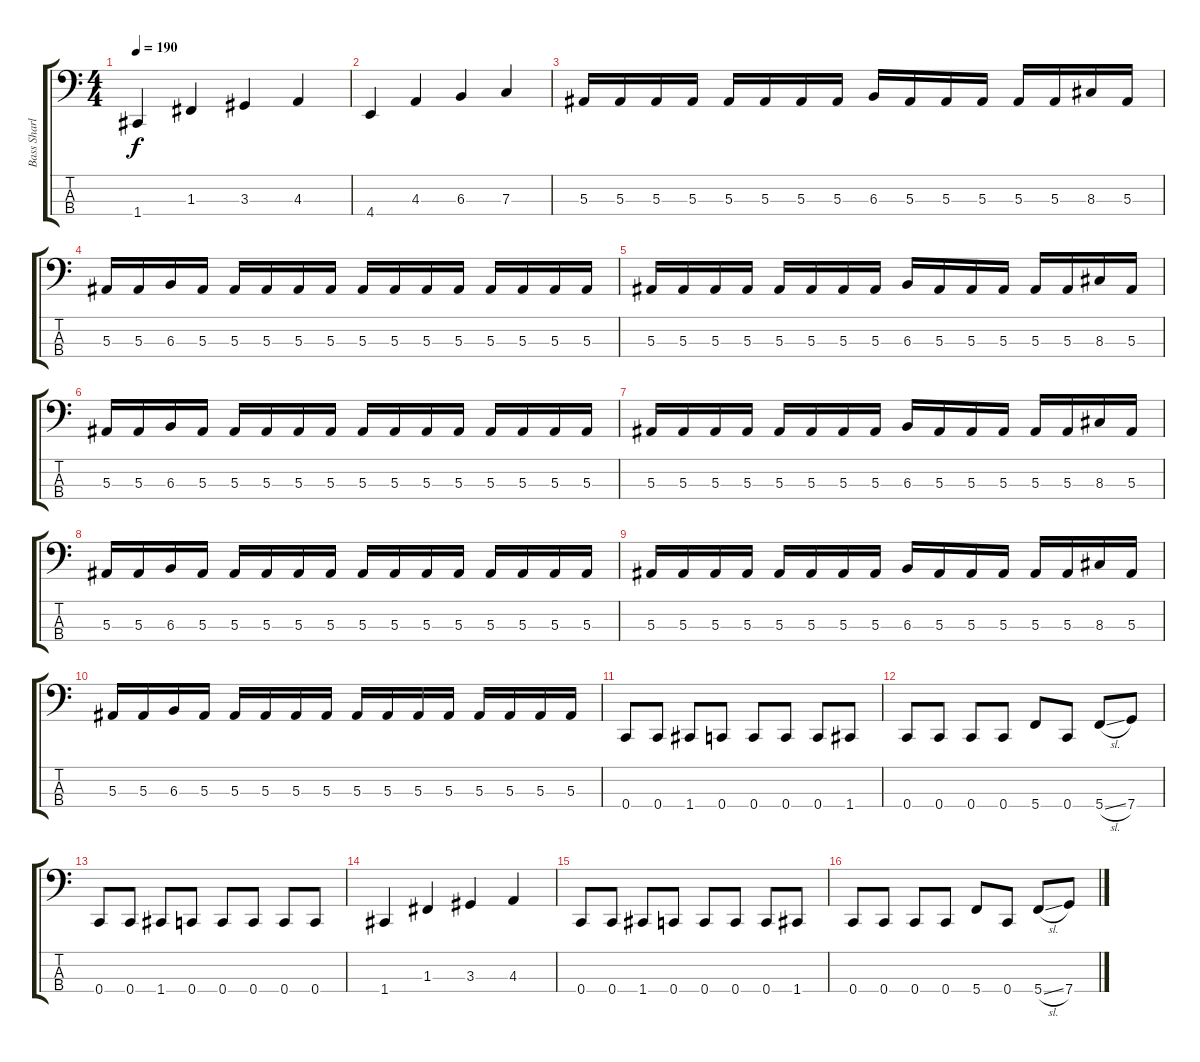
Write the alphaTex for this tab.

\track ("Bass Sharlee" "Bass Sharl") {instrument electricbasspick}
\staff {score tabs}
\tuning (Eb2 Bb1 F1 C1) {hide}
\ts (4 4)
\tempo 190
\clef f4
\ks c
1.4.4{dy f} 1.3.4 3.3.4 4.3.4 |
4.4.4 4.3.4 6.3.4 7.3.4 |
5.3.16 5.3.16 5.3.16 5.3.16 5.3.16 5.3.16 5.3.16 5.3.16 6.3.16 5.3.16 5.3.16 5.3.16 5.3.16 5.3.16 8.3.16 5.3.16 |
5.3.16 5.3.16 6.3.16 5.3.16 5.3.16 5.3.16 5.3.16 5.3.16 5.3.16 5.3.16 5.3.16 5.3.16 5.3.16 5.3.16 5.3.16 5.3.16 |
5.3.16 5.3.16 5.3.16 5.3.16 5.3.16 5.3.16 5.3.16 5.3.16 6.3.16 5.3.16 5.3.16 5.3.16 5.3.16 5.3.16 8.3.16 5.3.16 |
5.3.16 5.3.16 6.3.16 5.3.16 5.3.16 5.3.16 5.3.16 5.3.16 5.3.16 5.3.16 5.3.16 5.3.16 5.3.16 5.3.16 5.3.16 5.3.16 |
5.3.16 5.3.16 5.3.16 5.3.16 5.3.16 5.3.16 5.3.16 5.3.16 6.3.16 5.3.16 5.3.16 5.3.16 5.3.16 5.3.16 8.3.16 5.3.16 |
5.3.16 5.3.16 6.3.16 5.3.16 5.3.16 5.3.16 5.3.16 5.3.16 5.3.16 5.3.16 5.3.16 5.3.16 5.3.16 5.3.16 5.3.16 5.3.16 |
5.3.16 5.3.16 5.3.16 5.3.16 5.3.16 5.3.16 5.3.16 5.3.16 6.3.16 5.3.16 5.3.16 5.3.16 5.3.16 5.3.16 8.3.16 5.3.16 |
5.3.16 5.3.16 6.3.16 5.3.16 5.3.16 5.3.16 5.3.16 5.3.16 5.3.16 5.3.16 5.3.16 5.3.16 5.3.16 5.3.16 5.3.16 5.3.16 |
0.4.8 0.4.8 1.4.8 0.4.8 0.4.8 0.4.8 0.4.8 1.4.8 |
0.4.8 0.4.8 0.4.8 0.4.8 5.4.8 0.4.8 5.4{sl}.8 7.4.8 |
0.4.8 0.4.8 1.4.8 0.4.8 0.4.8 0.4.8 0.4.8 0.4.8 |
1.4.4 1.3.4 3.3.4 4.3.4 |
0.4.8 0.4.8 1.4.8 0.4.8 0.4.8 0.4.8 0.4.8 1.4.8 |
0.4.8 0.4.8 0.4.8 0.4.8 5.4.8 0.4.8 5.4{sl}.8 7.4.8
